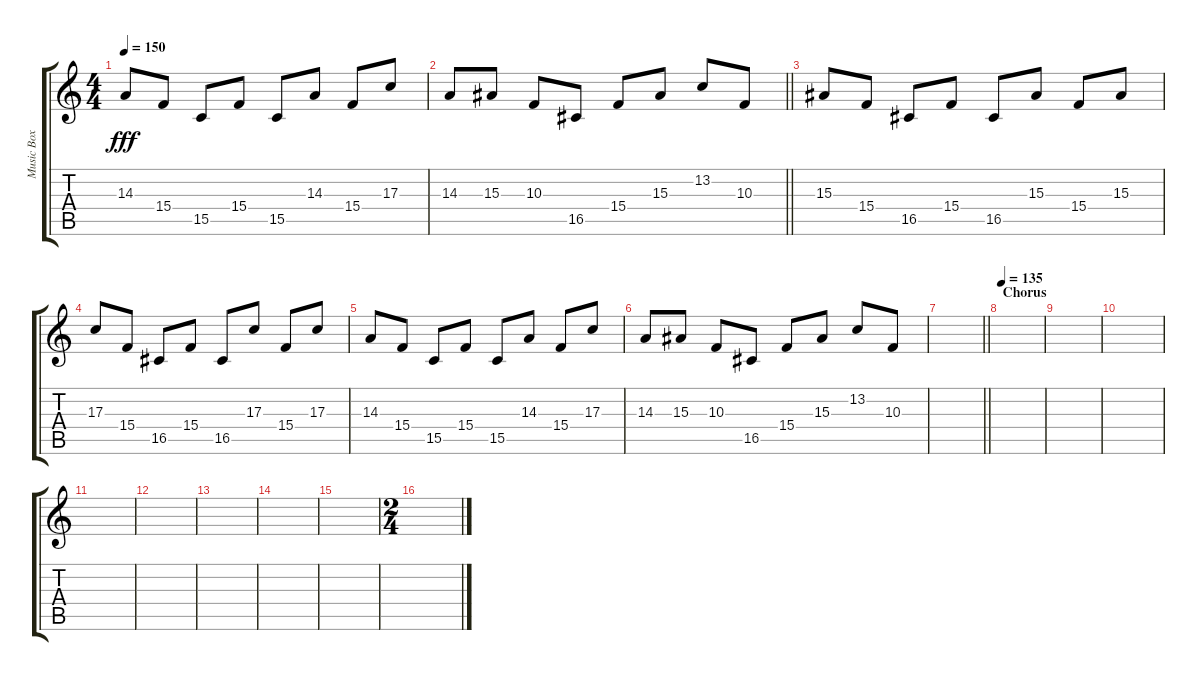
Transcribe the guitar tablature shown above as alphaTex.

\track ("Music Box" "Music Box") {instrument musicbox}
\staff {score tabs}
\tuning (E4 B3 G3 D3 A2 E2) {hide}
\ts (4 4)
\tempo 150
\clef g2
\ks c
14.3.8{dy fff} 15.4.8 15.5.8 15.4.8 15.5.8 14.3.8 15.4.8 17.3.8 |
\barLineRight lightlight
14.3.8 15.3.8 10.3.8 16.5.8 15.4.8 15.3.8 13.2.8 10.3.8 |
15.3.8 15.4.8 16.5.8 15.4.8 16.5.8 15.3.8 15.4.8 15.3.8 |
17.3.8 15.4.8 16.5.8 15.4.8 16.5.8 17.3.8 15.4.8 17.3.8 |
14.3.8 15.4.8 15.5.8 15.4.8 15.5.8 14.3.8 15.4.8 17.3.8 |
14.3.8 15.3.8 10.3.8 16.5.8 15.4.8 15.3.8 13.2.8 10.3.8 |
\barLineRight lightlight
|
\section ("" "Chorus")
\tempo 135
|
|
|
|
|
|
|
|
\ts (2 4)
